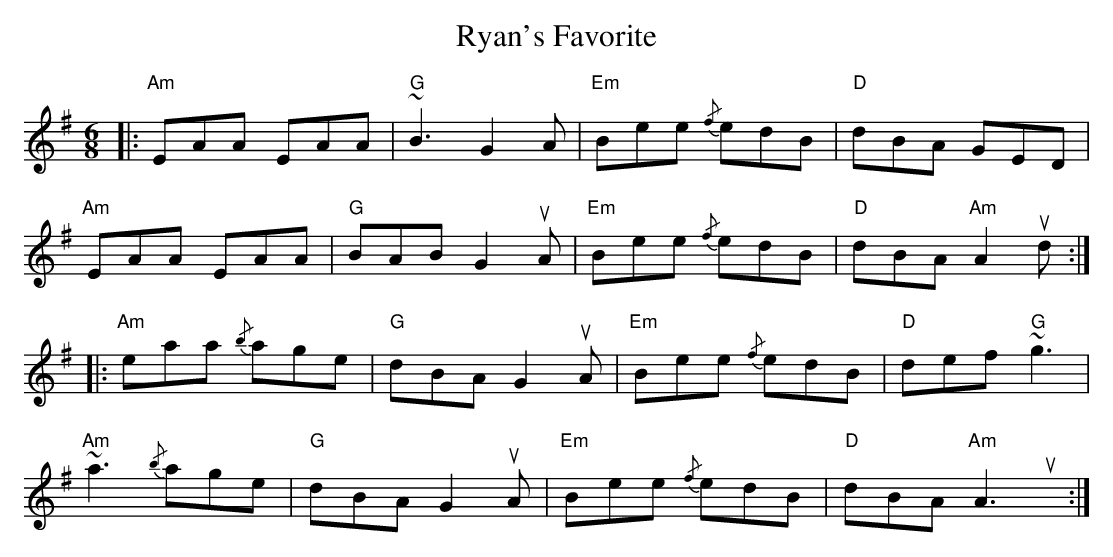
X:1
T: Ryan's Favorite
M: 6/8
L: 1/8
K: A Dor
|:"Am"EAA EAA|"G"~B3 G2 A|"Em"Bee {/f} edB|"D"dBA GED|
"Am"EAA EAA|"G"BAB G2 uA|"Em"Bee {/f} edB|"D"dBA "Am"A2 ud :|
|:"Am"eaa {/b} age|"G"dBA G2 uA|"Em"Bee {/f} edB|"D"def "G"~g3 |
"Am"~a3 {/b} age|"G"dBA G2 uA|"Em"Bee {/f} edB|"D"dBA "Am"A3 ux :|
